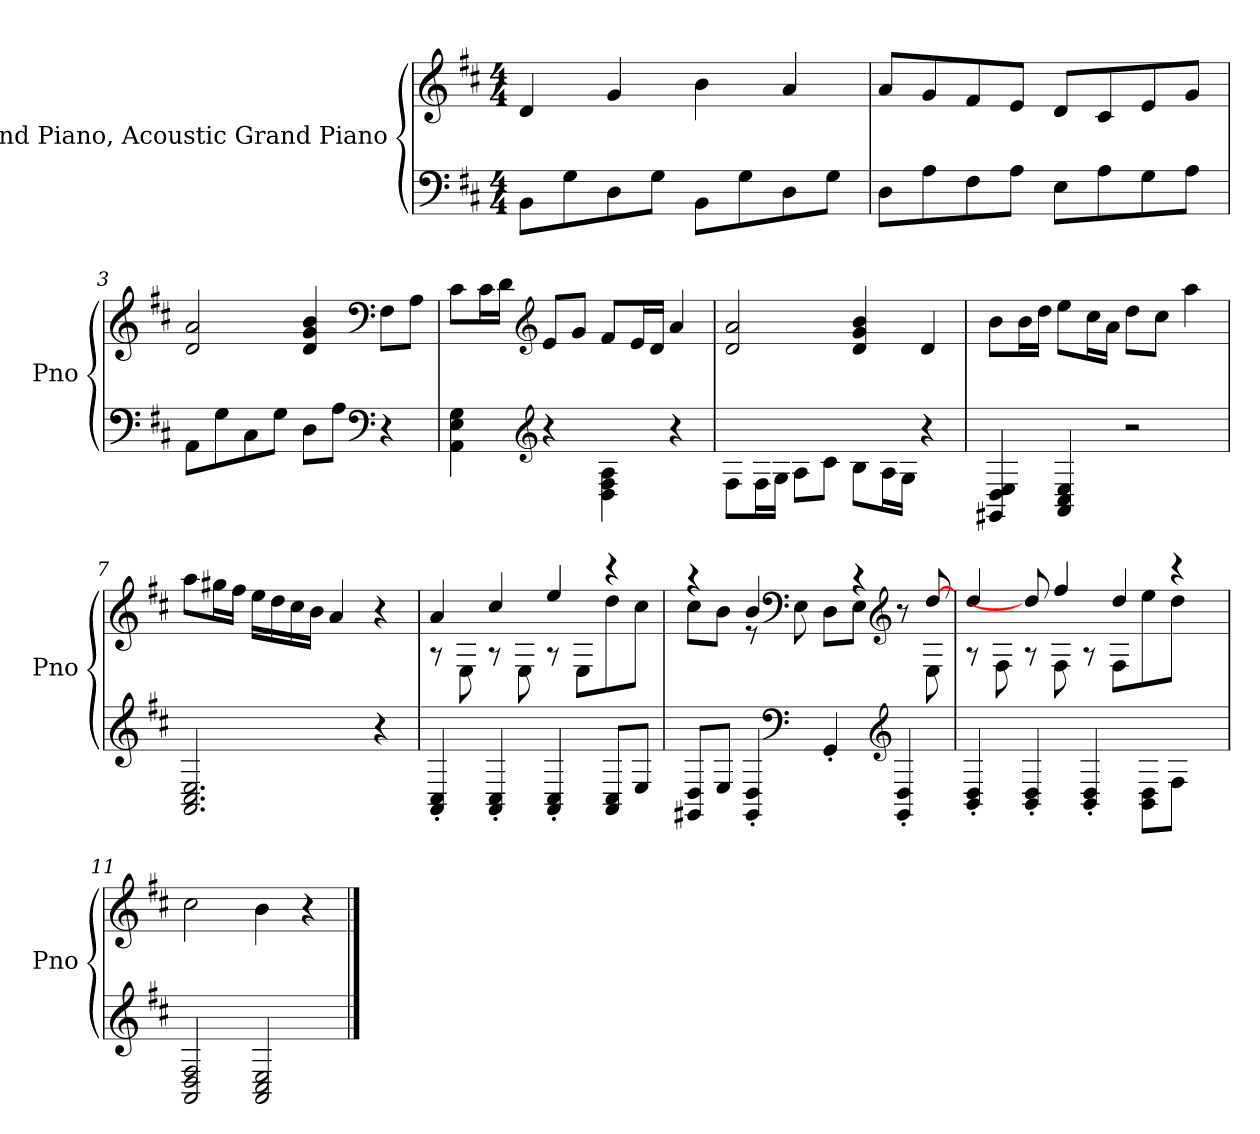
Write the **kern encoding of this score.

**kern	**kern
*part1	*part1
*staff2	*staff1
*I"Grand Piano, Acoustic Grand Piano	*
*I'Pno	*
*clefF4	*clefG2
*k[f#c#]	*k[f#c#]
*M4/4	*M4/4
*MM120	*MM120
=1	=1
8BBi\L	4di/
8Gi\	.
8Di\	4gi/
8Gi\J	.
8BBi\L	4bi\
8Gi\	.
8Di\	4ai/
8Gi\J	.
=2	=2
8Di\L	8ai/L
8Ai\	8gi/
8F#i\	8f#i/
8Ai\J	8ei/J
8Ei\L	8di/L
8Ai\	8c#i/
8Gi\	8ei/
8Ai\J	8gi/J
=3	=3
8AAi\L	2di/ 2ai/
8Gi\	.
8C#i\	.
8Gi\J	.
8Di\L	4di/ 4gi/ 4bi/
8Ai\J	.
*clefF4	*clefF4
4r	8F#i\L
.	8Ai\J
=4	=4
4AAi\ 4Ei\ 4Gi\	8c#i\L
.	16c#i\L
.	16di\JJ
*clefG2	*clefG2
4r	8ei/L
.	8gi/J
4Di\ 4F#i\ 4Ai\	8f#i/L
.	16ei/L
.	16di/JJ
4r	4ai/
!!LO:LB:g=z
=5	=5
8F#i\L	2di/ 2ai/
16F#i\L	.
16Gi\JJ	.
8Ai\L	.
8c#i\J	.
8Bi\L	4di/ 4gi/ 4bi/
16Ai\L	.
16Gi\JJ	.
4r	4di/
=6	=6
4GG#Xj/ 4Dj/ 4Ej/	8bj\L
.	16bj\L
.	16ddj\JJ
4AAi/ 4C#j/ 4Ei/	8eej\L
.	16cc#j\L
.	16aj\JJ
2r	8ddj\L
.	8cc#j\J
.	4aaj\
=7	=7
2.AAi/ 2.C#i/ 2.Ei/	8aai\L
.	16gg#Xi\L
.	16ff#i\JJ
.	16eei\LL
.	16ddi\
.	16cc#i\
.	16bi\JJ
.	4ai/
4r	4r
=8	=8
*	*^
4AAi/' 4C#i/'	4ai/	8r
.	.	8Ei\
4AAi/' 4C#i/'	4cc#i/	8r
.	.	8Ei\
4AAi/' 4C#i/'	4eei/	8r
.	.	8Ei\L
8AAi/ 8C#i/L	4r	8ddi\
8Ei/J	.	8cc#i\J
!!LO:LB:g=z	!!
=9	=9	=9
*^	*	*
4.ryy	8GG#Xi/ 8Di/L	4r	8cc#i\L
.	8Ei/J	.	8bi\J
.	4GG#i/' 4Di/'	4bi/	8r
*clefF4	*	*clefF4	*
8ryy	.	.	8Ei\
2ryy	4GG#'i/	8ryy	8Di\L
.	.	4r	8Ei\J
*clefG2	*	*clefG2	*
.	4GG#i/' 4Di/'	.	8r
.	.	[8ddi/	8Ei\
*v	*v	*	*
=10	=10	=10
4BBi/' 4Di/'	4ddi/	8r
.	.	8F#i\
4BBi/' 4Di/'	8ddi/]	8r
.	4ff#i/	8F#i\
4BBi/' 4Di/'	.	8r
.	4ddi/	8F#i\L
8BBi\ 8Di\L	.	8eei\
8F#i\J	4r	8ddi\J
8ryy	.	8ryy
*	*v	*v
=11	=11
2AAi/ 2Di/ 2F#i/	2cc#i\
2AAi/ 2C#i/ 2Ei/	4bi\
.	4r
==	==
*-	*-
